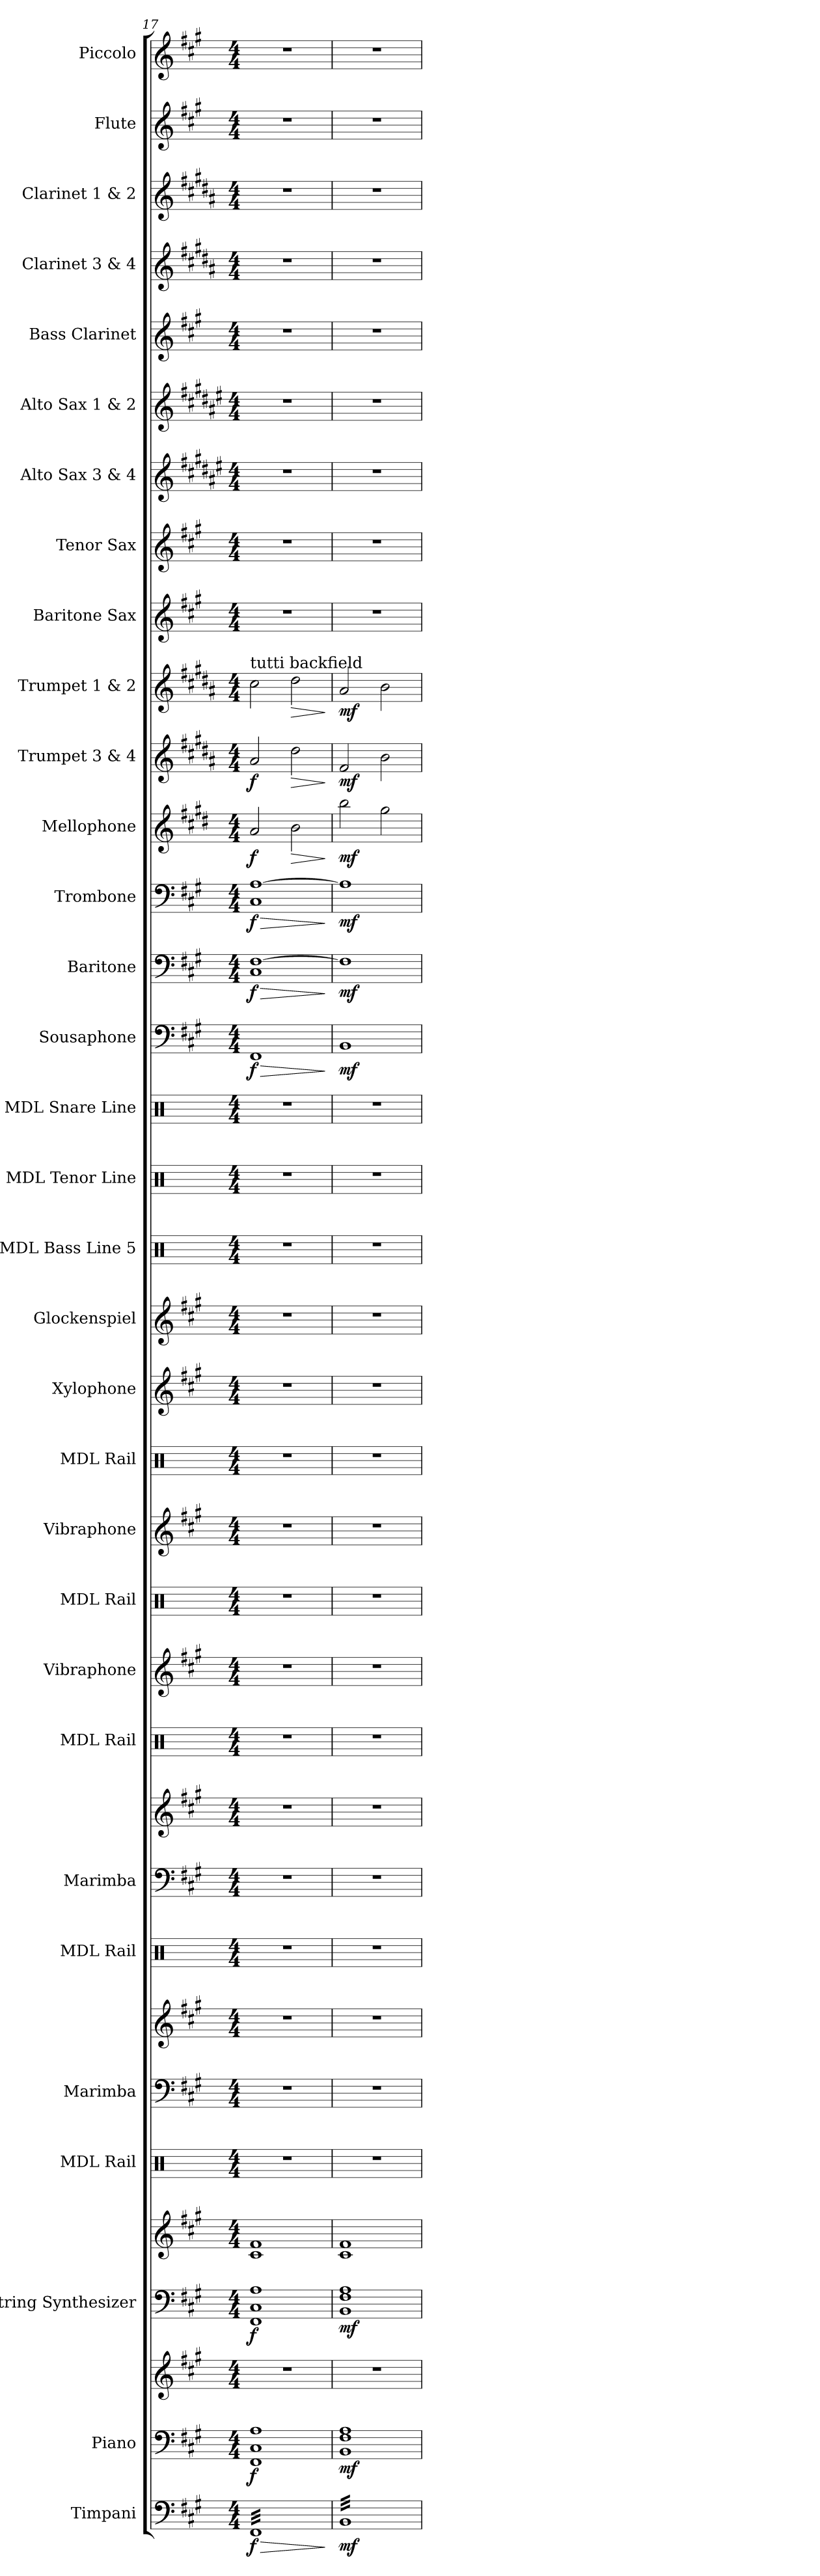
**kern	**dynam	**kern	**kern	**dynam	**kern	**kern	**dynam	**kern	**kern	**kern	**kern	**kern	**kern	**kern	**kern	**kern	**kern	**kern	**kern	**kern	**kern	**kern	**kern	**kern	**dynam	**kern	**dynam	**kern	**dynam	**kern	**dynam	**kern	**dynam	**kern	**dynam	**kern	**kern	**kern	**kern	**kern	**kern	**kern	**kern	**kern
*part32	*part32	*part31	*part31	*part31	*part30	*part30	*part30	*part29	*part28	*part28	*part27	*part26	*part26	*part25	*part24	*part23	*part22	*part21	*part20	*part19	*part18	*part17	*part16	*part15	*part15	*part14	*part14	*part13	*part13	*part12	*part12	*part11	*part11	*part10	*part10	*part9	*part8	*part7	*part6	*part5	*part4	*part3	*part2	*part1
*staff36	*staff36	*staff35	*staff34	*staff34/35	*staff33	*staff32	*staff32/33	*staff31	*staff30	*staff29	*staff28	*staff27	*staff26	*staff25	*staff24	*staff23	*staff22	*staff21	*staff20	*staff19	*staff18	*staff17	*staff16	*staff15	*staff15	*staff14	*staff14	*staff13	*staff13	*staff12	*staff12	*staff11	*staff11	*staff10	*staff10	*staff9	*staff8	*staff7	*staff6	*staff5	*staff4	*staff3	*staff2	*staff1
*I"Timpani	*	*I"Piano	*	*	*I"String Synthesizer	*	*	*I"MDL Rail	*I"Marimba	*	*I"MDL Rail	*I"Marimba	*	*I"MDL Rail	*I"Vibraphone	*I"MDL Rail	*I"Vibraphone	*I"MDL Rail	*I"Xylophone	*I"Glockenspiel	*I"MDL Bass Line 5	*I"MDL Tenor Line	*I"MDL Snare Line	*I"Sousaphone	*	*I"Baritone	*	*I"Trombone	*	*I"Mellophone	*	*I"Trumpet 3 &amp; 4	*	*I"Trumpet 1 &amp; 2	*	*I"Baritone Sax	*I"Tenor Sax	*I"Alto Sax 3 &amp; 4	*I"Alto Sax 1 &amp; 2	*I"Bass Clarinet	*I"Clarinet 3 &amp; 4	*I"Clarinet 1 &amp; 2	*I"Flute	*I"Piccolo
*I'Timp.	*	*I'Pno.	*	*	*I'Synth.	*	*	*I'RL.	*I'Mrm.	*	*I'RL.	*I'Mrm.	*	*I'RL.	*I'Vib.	*I'RL.	*I'Vib.	*I'RL.	*I'Xyl.	*I'Glk.	*I'B. L.	*I'T. L.	*I'S. L.	*	*	*I'Btn.	*	*I'Tbn.	*	*I'Mph.	*	*I'Tpt. 3&amp;4	*	*I'Tpt. 1&amp;2	*	*I'Bari. Sax.	*I'T. Sax.	*I'A. Sax. 3&amp;4	*I'A. Sax. 1&amp;2	*I'B. Cl.	*I'Cl. 3&amp;4	*I'Cl. 1&amp;2	*I'Fl.	*I'Picc.
*clefF4	*	*clefF4	*clefG2	*	*clefF4	*clefG2	*	*clefX	*clefF4	*clefG2	*clefX	*clefF4	*clefG2	*clefX	*clefG2	*clefX	*clefG2	*clefX	*clefG2	*clefG2	*clefX	*clefX	*clefX	*clefF4	*	*clefF4	*	*clefF4	*	*clefG2	*	*clefG2	*	*clefG2	*	*clefG2	*clefG2	*clefG2	*clefG2	*clefG2	*clefG2	*clefG2	*clefG2	*clefG2
*	*	*	*	*	*	*	*	*	*	*	*	*	*	*	*	*	*	*	*ITrd-7c-12	*ITrd-14c-24	*	*	*	*	*	*	*	*	*	*ITrd4c7	*	*ITrd1c2	*	*ITrd1c2	*	*ITrd12c21	*ITrd8c14	*ITrd5c9	*ITrd5c9	*ITrd8c14	*ITrd1c2	*ITrd1c2	*	*ITrd-7c-12
*k[f#c#g#]	*	*k[f#c#g#]	*k[f#c#g#]	*	*k[f#c#g#]	*k[f#c#g#]	*	*k[]	*k[f#c#g#]	*k[f#c#g#]	*k[]	*k[f#c#g#]	*k[f#c#g#]	*k[]	*k[f#c#g#]	*k[]	*k[f#c#g#]	*k[]	*k[f#c#g#]	*k[f#c#g#]	*k[]	*k[]	*k[]	*k[f#c#g#]	*	*k[f#c#g#]	*	*k[f#c#g#]	*	*k[f#c#g#]	*	*k[f#c#g#]	*	*k[f#c#g#]	*	*k[f#c#g#]	*k[f#c#g#]	*k[f#c#g#]	*k[f#c#g#]	*k[f#c#g#]	*k[f#c#g#]	*k[f#c#g#]	*k[f#c#g#]	*k[f#c#g#]
*M4/4	*	*M4/4	*M4/4	*	*M4/4	*M4/4	*	*M4/4	*M4/4	*M4/4	*M4/4	*M4/4	*M4/4	*M4/4	*M4/4	*M4/4	*M4/4	*M4/4	*M4/4	*M4/4	*M4/4	*M4/4	*M4/4	*M4/4	*	*M4/4	*	*M4/4	*	*M4/4	*	*M4/4	*	*M4/4	*	*M4/4	*M4/4	*M4/4	*M4/4	*M4/4	*M4/4	*M4/4	*M4/4	*M4/4
=17	=17	=17	=17	=17	=17	=17	=17	=17	=17	=17	=17	=17	=17	=17	=17	=17	=17	=17	=17	=17	=17	=17	=17	=17	=17	=17	=17	=17	=17	=17	=17	=17	=17	=17	=17	=17	=17	=17	=17	=17	=17	=17	=17	=17
!	!	!	!	!	!	!	!	!	!	!	!	!	!	!	!	!	!	!	!	!	!	!	!	!	!	!	!	!	!	!	!	!	!	!LO:TX:a:t=tutti backfield	!	!	!	!	!	!	!	!	!	!
!	!LO:HP:b	!	!	!	!	!	!	!	!	!	!	!	!	!	!	!	!	!	!	!	!	!	!	!	!LO:HP:b	!	!LO:HP:b	!	!LO:HP:b	!	!	!	!	!	!	!	!	!	!	!	!	!	!	!
!	!LO:DY:n=1:b	!	!	!LO:DY:b=2	!	!	!LO:DY:b=2	!	!	!	!	!	!	!	!	!	!	!	!	!	!	!	!	!	!LO:DY:n=1:b	!	!LO:DY:n=1:b	!	!LO:DY:n=1:b	!	!LO:DY:b	!	!LO:DY:b	!	!	!	!	!	!	!	!	!	!	!
*tremolo	*	*	*	*	*	*	*	*	*	*	*	*	*	*	*	*	*	*	*	*	*	*	*	*	*	*	*	*	*	*	*	*	*	*	*	*	*	*	*	*	*	*	*	*
32FF#LLL	> f	1FF# 1C# 1A	1r	f	1FF# 1C# 1A	1c# 1f#	f	1r	1r	1r	1r	1r	1r	1r	1r	1r	1r	1r	1r	1r	1r	1r	1r	1FF#	> f	1C# [1F#	> f	1C# [1A	> f	2d/	f	2g#/	f	2b\	.	1r	1r	1r	1r	1r	1r	1r	1r	1r
32FF#	.	.	.	.	.	.	.	.	.	.	.	.	.	.	.	.	.	.	.	.	.	.	.	.	.	.	.	.	.	.	.	.	.	.	.	.	.	.	.	.	.	.	.	.
32FF#	.	.	.	.	.	.	.	.	.	.	.	.	.	.	.	.	.	.	.	.	.	.	.	.	.	.	.	.	.	.	.	.	.	.	.	.	.	.	.	.	.	.	.	.
32FF#	.	.	.	.	.	.	.	.	.	.	.	.	.	.	.	.	.	.	.	.	.	.	.	.	.	.	.	.	.	.	.	.	.	.	.	.	.	.	.	.	.	.	.	.
32FF#	.	.	.	.	.	.	.	.	.	.	.	.	.	.	.	.	.	.	.	.	.	.	.	.	.	.	.	.	.	.	.	.	.	.	.	.	.	.	.	.	.	.	.	.
32FF#	.	.	.	.	.	.	.	.	.	.	.	.	.	.	.	.	.	.	.	.	.	.	.	.	.	.	.	.	.	.	.	.	.	.	.	.	.	.	.	.	.	.	.	.
32FF#	.	.	.	.	.	.	.	.	.	.	.	.	.	.	.	.	.	.	.	.	.	.	.	.	.	.	.	.	.	.	.	.	.	.	.	.	.	.	.	.	.	.	.	.
32FF#	.	.	.	.	.	.	.	.	.	.	.	.	.	.	.	.	.	.	.	.	.	.	.	.	.	.	.	.	.	.	.	.	.	.	.	.	.	.	.	.	.	.	.	.
32FF#	.	.	.	.	.	.	.	.	.	.	.	.	.	.	.	.	.	.	.	.	.	.	.	.	.	.	.	.	.	.	.	.	.	.	.	.	.	.	.	.	.	.	.	.
32FF#	.	.	.	.	.	.	.	.	.	.	.	.	.	.	.	.	.	.	.	.	.	.	.	.	.	.	.	.	.	.	.	.	.	.	.	.	.	.	.	.	.	.	.	.
32FF#	.	.	.	.	.	.	.	.	.	.	.	.	.	.	.	.	.	.	.	.	.	.	.	.	.	.	.	.	.	.	.	.	.	.	.	.	.	.	.	.	.	.	.	.
32FF#	.	.	.	.	.	.	.	.	.	.	.	.	.	.	.	.	.	.	.	.	.	.	.	.	.	.	.	.	.	.	.	.	.	.	.	.	.	.	.	.	.	.	.	.
32FF#	.	.	.	.	.	.	.	.	.	.	.	.	.	.	.	.	.	.	.	.	.	.	.	.	.	.	.	.	.	.	.	.	.	.	.	.	.	.	.	.	.	.	.	.
32FF#	.	.	.	.	.	.	.	.	.	.	.	.	.	.	.	.	.	.	.	.	.	.	.	.	.	.	.	.	.	.	.	.	.	.	.	.	.	.	.	.	.	.	.	.
32FF#	.	.	.	.	.	.	.	.	.	.	.	.	.	.	.	.	.	.	.	.	.	.	.	.	.	.	.	.	.	.	.	.	.	.	.	.	.	.	.	.	.	.	.	.
32FF#	.	.	.	.	.	.	.	.	.	.	.	.	.	.	.	.	.	.	.	.	.	.	.	.	.	.	.	.	.	.	.	.	.	.	.	.	.	.	.	.	.	.	.	.
!	!	!	!	!	!	!	!	!	!	!	!	!	!	!	!	!	!	!	!	!	!	!	!	!	!	!	!	!	!	!	!LO:HP:b	!	!LO:HP:b	!	!LO:HP:b	!	!	!	!	!	!	!	!	!
32FF#	.	.	.	.	.	.	.	.	.	.	.	.	.	.	.	.	.	.	.	.	.	.	.	.	.	.	.	.	.	2e\	>	2cc#\	>	2cc#\	>	.	.	.	.	.	.	.	.	.
32FF#	.	.	.	.	.	.	.	.	.	.	.	.	.	.	.	.	.	.	.	.	.	.	.	.	.	.	.	.	.	.	.	.	.	.	.	.	.	.	.	.	.	.	.	.
32FF#	.	.	.	.	.	.	.	.	.	.	.	.	.	.	.	.	.	.	.	.	.	.	.	.	.	.	.	.	.	.	.	.	.	.	.	.	.	.	.	.	.	.	.	.
32FF#	.	.	.	.	.	.	.	.	.	.	.	.	.	.	.	.	.	.	.	.	.	.	.	.	.	.	.	.	.	.	.	.	.	.	.	.	.	.	.	.	.	.	.	.
32FF#	.	.	.	.	.	.	.	.	.	.	.	.	.	.	.	.	.	.	.	.	.	.	.	.	.	.	.	.	.	.	.	.	.	.	.	.	.	.	.	.	.	.	.	.
32FF#	.	.	.	.	.	.	.	.	.	.	.	.	.	.	.	.	.	.	.	.	.	.	.	.	.	.	.	.	.	.	.	.	.	.	.	.	.	.	.	.	.	.	.	.
32FF#	.	.	.	.	.	.	.	.	.	.	.	.	.	.	.	.	.	.	.	.	.	.	.	.	.	.	.	.	.	.	.	.	.	.	.	.	.	.	.	.	.	.	.	.
32FF#	.	.	.	.	.	.	.	.	.	.	.	.	.	.	.	.	.	.	.	.	.	.	.	.	.	.	.	.	.	.	.	.	.	.	.	.	.	.	.	.	.	.	.	.
32FF#	.	.	.	.	.	.	.	.	.	.	.	.	.	.	.	.	.	.	.	.	.	.	.	.	.	.	.	.	.	.	.	.	.	.	.	.	.	.	.	.	.	.	.	.
32FF#	.	.	.	.	.	.	.	.	.	.	.	.	.	.	.	.	.	.	.	.	.	.	.	.	.	.	.	.	.	.	.	.	.	.	.	.	.	.	.	.	.	.	.	.
32FF#	.	.	.	.	.	.	.	.	.	.	.	.	.	.	.	.	.	.	.	.	.	.	.	.	.	.	.	.	.	.	.	.	.	.	.	.	.	.	.	.	.	.	.	.
32FF#	.	.	.	.	.	.	.	.	.	.	.	.	.	.	.	.	.	.	.	.	.	.	.	.	.	.	.	.	.	.	.	.	.	.	.	.	.	.	.	.	.	.	.	.
32FF#	.	.	.	.	.	.	.	.	.	.	.	.	.	.	.	.	.	.	.	.	.	.	.	.	.	.	.	.	.	.	.	.	.	.	.	.	.	.	.	.	.	.	.	.
32FF#	.	.	.	.	.	.	.	.	.	.	.	.	.	.	.	.	.	.	.	.	.	.	.	.	.	.	.	.	.	.	.	.	.	.	.	.	.	.	.	.	.	.	.	.
32FF#	.	.	.	.	.	.	.	.	.	.	.	.	.	.	.	.	.	.	.	.	.	.	.	.	.	.	.	.	.	.	.	.	.	.	.	.	.	.	.	.	.	.	.	.
32FF#JJJ	.	.	.	.	.	.	.	.	.	.	.	.	.	.	.	.	.	.	.	.	.	.	.	.	.	.	.	.	.	.	.	.	.	.	.	.	.	.	.	.	.	.	.	.
.	]	.	.	.	.	.	.	.	.	.	.	.	.	.	.	.	.	.	.	.	.	.	.	.	]	.	]	.	]	.	]	.	]	.	]	.	.	.	.	.	.	.	.	.
=18	=18	=18	=18	=18	=18	=18	=18	=18	=18	=18	=18	=18	=18	=18	=18	=18	=18	=18	=18	=18	=18	=18	=18	=18	=18	=18	=18	=18	=18	=18	=18	=18	=18	=18	=18	=18	=18	=18	=18	=18	=18	=18	=18	=18
!	!LO:DY:b	!	!	!LO:DY:b=2	!	!	!LO:DY:b=2	!	!	!	!	!	!	!	!	!	!	!	!	!	!	!	!	!	!LO:DY:b	!	!LO:DY:b	!	!LO:DY:b	!	!LO:DY:b	!	!LO:DY:b	!	!LO:DY:b	!	!	!	!	!	!	!	!	!
32BBLLL	mf	1BB 1F# 1A	1r	mf	1BB 1F# 1A	1c# 1f#	mf	1r	1r	1r	1r	1r	1r	1r	1r	1r	1r	1r	1r	1r	1r	1r	1r	1BB	mf	1F#]	mf	1A]	mf	2ee\	mf	2e/	mf	2g#/	mf	1r	1r	1r	1r	1r	1r	1r	1r	1r
32BB	.	.	.	.	.	.	.	.	.	.	.	.	.	.	.	.	.	.	.	.	.	.	.	.	.	.	.	.	.	.	.	.	.	.	.	.	.	.	.	.	.	.	.	.
32BB	.	.	.	.	.	.	.	.	.	.	.	.	.	.	.	.	.	.	.	.	.	.	.	.	.	.	.	.	.	.	.	.	.	.	.	.	.	.	.	.	.	.	.	.
32BB	.	.	.	.	.	.	.	.	.	.	.	.	.	.	.	.	.	.	.	.	.	.	.	.	.	.	.	.	.	.	.	.	.	.	.	.	.	.	.	.	.	.	.	.
32BB	.	.	.	.	.	.	.	.	.	.	.	.	.	.	.	.	.	.	.	.	.	.	.	.	.	.	.	.	.	.	.	.	.	.	.	.	.	.	.	.	.	.	.	.
32BB	.	.	.	.	.	.	.	.	.	.	.	.	.	.	.	.	.	.	.	.	.	.	.	.	.	.	.	.	.	.	.	.	.	.	.	.	.	.	.	.	.	.	.	.
32BB	.	.	.	.	.	.	.	.	.	.	.	.	.	.	.	.	.	.	.	.	.	.	.	.	.	.	.	.	.	.	.	.	.	.	.	.	.	.	.	.	.	.	.	.
32BB	.	.	.	.	.	.	.	.	.	.	.	.	.	.	.	.	.	.	.	.	.	.	.	.	.	.	.	.	.	.	.	.	.	.	.	.	.	.	.	.	.	.	.	.
32BB	.	.	.	.	.	.	.	.	.	.	.	.	.	.	.	.	.	.	.	.	.	.	.	.	.	.	.	.	.	.	.	.	.	.	.	.	.	.	.	.	.	.	.	.
32BB	.	.	.	.	.	.	.	.	.	.	.	.	.	.	.	.	.	.	.	.	.	.	.	.	.	.	.	.	.	.	.	.	.	.	.	.	.	.	.	.	.	.	.	.
32BB	.	.	.	.	.	.	.	.	.	.	.	.	.	.	.	.	.	.	.	.	.	.	.	.	.	.	.	.	.	.	.	.	.	.	.	.	.	.	.	.	.	.	.	.
32BB	.	.	.	.	.	.	.	.	.	.	.	.	.	.	.	.	.	.	.	.	.	.	.	.	.	.	.	.	.	.	.	.	.	.	.	.	.	.	.	.	.	.	.	.
32BB	.	.	.	.	.	.	.	.	.	.	.	.	.	.	.	.	.	.	.	.	.	.	.	.	.	.	.	.	.	.	.	.	.	.	.	.	.	.	.	.	.	.	.	.
32BB	.	.	.	.	.	.	.	.	.	.	.	.	.	.	.	.	.	.	.	.	.	.	.	.	.	.	.	.	.	.	.	.	.	.	.	.	.	.	.	.	.	.	.	.
32BB	.	.	.	.	.	.	.	.	.	.	.	.	.	.	.	.	.	.	.	.	.	.	.	.	.	.	.	.	.	.	.	.	.	.	.	.	.	.	.	.	.	.	.	.
32BB	.	.	.	.	.	.	.	.	.	.	.	.	.	.	.	.	.	.	.	.	.	.	.	.	.	.	.	.	.	.	.	.	.	.	.	.	.	.	.	.	.	.	.	.
32BB	.	.	.	.	.	.	.	.	.	.	.	.	.	.	.	.	.	.	.	.	.	.	.	.	.	.	.	.	.	2cc#\	.	2a\	.	2a\	.	.	.	.	.	.	.	.	.	.
32BB	.	.	.	.	.	.	.	.	.	.	.	.	.	.	.	.	.	.	.	.	.	.	.	.	.	.	.	.	.	.	.	.	.	.	.	.	.	.	.	.	.	.	.	.
32BB	.	.	.	.	.	.	.	.	.	.	.	.	.	.	.	.	.	.	.	.	.	.	.	.	.	.	.	.	.	.	.	.	.	.	.	.	.	.	.	.	.	.	.	.
32BB	.	.	.	.	.	.	.	.	.	.	.	.	.	.	.	.	.	.	.	.	.	.	.	.	.	.	.	.	.	.	.	.	.	.	.	.	.	.	.	.	.	.	.	.
32BB	.	.	.	.	.	.	.	.	.	.	.	.	.	.	.	.	.	.	.	.	.	.	.	.	.	.	.	.	.	.	.	.	.	.	.	.	.	.	.	.	.	.	.	.
32BB	.	.	.	.	.	.	.	.	.	.	.	.	.	.	.	.	.	.	.	.	.	.	.	.	.	.	.	.	.	.	.	.	.	.	.	.	.	.	.	.	.	.	.	.
32BB	.	.	.	.	.	.	.	.	.	.	.	.	.	.	.	.	.	.	.	.	.	.	.	.	.	.	.	.	.	.	.	.	.	.	.	.	.	.	.	.	.	.	.	.
32BB	.	.	.	.	.	.	.	.	.	.	.	.	.	.	.	.	.	.	.	.	.	.	.	.	.	.	.	.	.	.	.	.	.	.	.	.	.	.	.	.	.	.	.	.
32BB	.	.	.	.	.	.	.	.	.	.	.	.	.	.	.	.	.	.	.	.	.	.	.	.	.	.	.	.	.	.	.	.	.	.	.	.	.	.	.	.	.	.	.	.
32BB	.	.	.	.	.	.	.	.	.	.	.	.	.	.	.	.	.	.	.	.	.	.	.	.	.	.	.	.	.	.	.	.	.	.	.	.	.	.	.	.	.	.	.	.
32BB	.	.	.	.	.	.	.	.	.	.	.	.	.	.	.	.	.	.	.	.	.	.	.	.	.	.	.	.	.	.	.	.	.	.	.	.	.	.	.	.	.	.	.	.
32BB	.	.	.	.	.	.	.	.	.	.	.	.	.	.	.	.	.	.	.	.	.	.	.	.	.	.	.	.	.	.	.	.	.	.	.	.	.	.	.	.	.	.	.	.
32BB	.	.	.	.	.	.	.	.	.	.	.	.	.	.	.	.	.	.	.	.	.	.	.	.	.	.	.	.	.	.	.	.	.	.	.	.	.	.	.	.	.	.	.	.
32BB	.	.	.	.	.	.	.	.	.	.	.	.	.	.	.	.	.	.	.	.	.	.	.	.	.	.	.	.	.	.	.	.	.	.	.	.	.	.	.	.	.	.	.	.
32BB	.	.	.	.	.	.	.	.	.	.	.	.	.	.	.	.	.	.	.	.	.	.	.	.	.	.	.	.	.	.	.	.	.	.	.	.	.	.	.	.	.	.	.	.
32BBJJJ	.	.	.	.	.	.	.	.	.	.	.	.	.	.	.	.	.	.	.	.	.	.	.	.	.	.	.	.	.	.	.	.	.	.	.	.	.	.	.	.	.	.	.	.
*Xtremolo	*	*	*	*	*	*	*	*	*	*	*	*	*	*	*	*	*	*	*	*	*	*	*	*	*	*	*	*	*	*	*	*	*	*	*	*	*	*	*	*	*	*	*	*
=	=	=	=	=	=	=	=	=	=	=	=	=	=	=	=	=	=	=	=	=	=	=	=	=	=	=	=	=	=	=	=	=	=	=	=	=	=	=	=	=	=	=	=	=
*-	*-	*-	*-	*-	*-	*-	*-	*-	*-	*-	*-	*-	*-	*-	*-	*-	*-	*-	*-	*-	*-	*-	*-	*-	*-	*-	*-	*-	*-	*-	*-	*-	*-	*-	*-	*-	*-	*-	*-	*-	*-	*-	*-	*-
